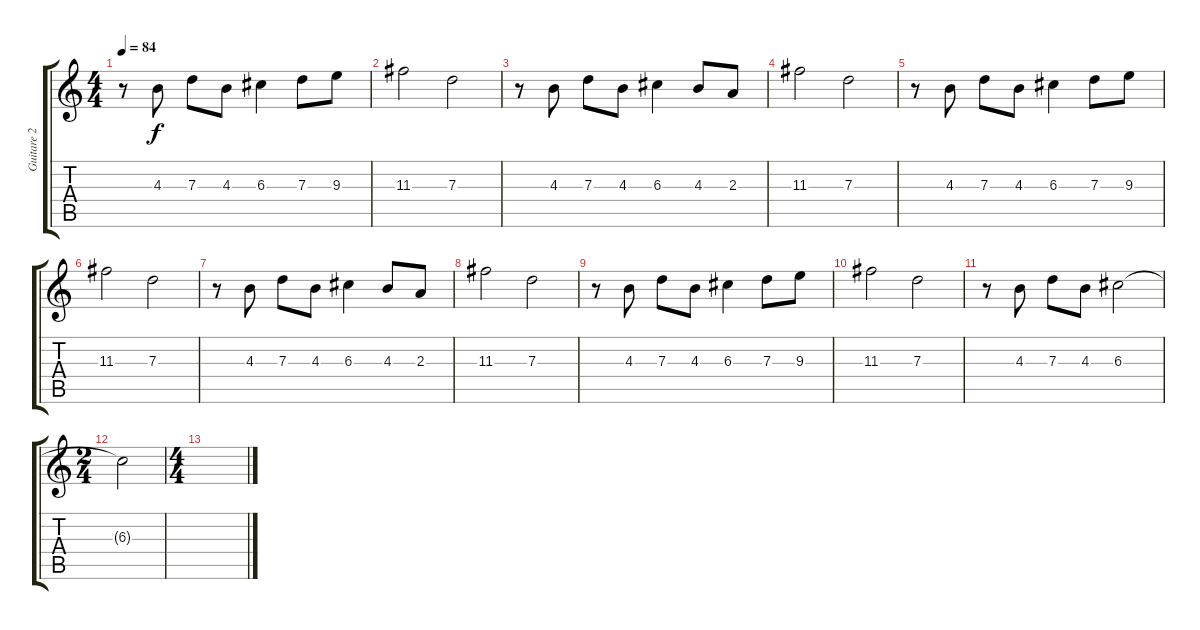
\track ("Guitare 2" "Guitare 2") {instrument electricguitarmuted}
\staff {score tabs}
\tuning (E4 B3 G3 D3 A2 E2) {hide}
\ts (4 4)
\tempo 84
\clef g2
\ks c
r.8{dy f} 4.3.8 7.3.8 4.3.8 6.3.4 7.3.8 9.3.8 |
11.3.2 7.3.2 |
r.8 4.3.8 7.3.8 4.3.8 6.3.4 4.3.8 2.3.8 |
11.3.2 7.3.2 |
r.8 4.3.8 7.3.8 4.3.8 6.3.4 7.3.8 9.3.8 |
11.3.2 7.3.2 |
r.8 4.3.8 7.3.8 4.3.8 6.3.4 4.3.8 2.3.8 |
11.3.2 7.3.2 |
r.8 4.3.8 7.3.8 4.3.8 6.3.4 7.3.8 9.3.8 |
11.3.2 7.3.2 |
r.8 4.3.8 7.3.8 4.3.8 6.3.2 |
\ts (2 4)
6.3{t}.2 |
\ts (4 4)
